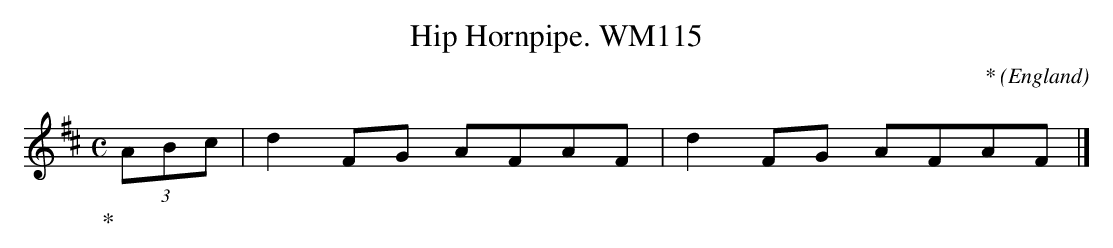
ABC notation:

X:1
T:Hip Hornpipe. WM115
M:C
L:1/8
C:*
O:England
W:*
K:D
(3ABc|d2F-G AFAF|d2F-G AFAF|]
